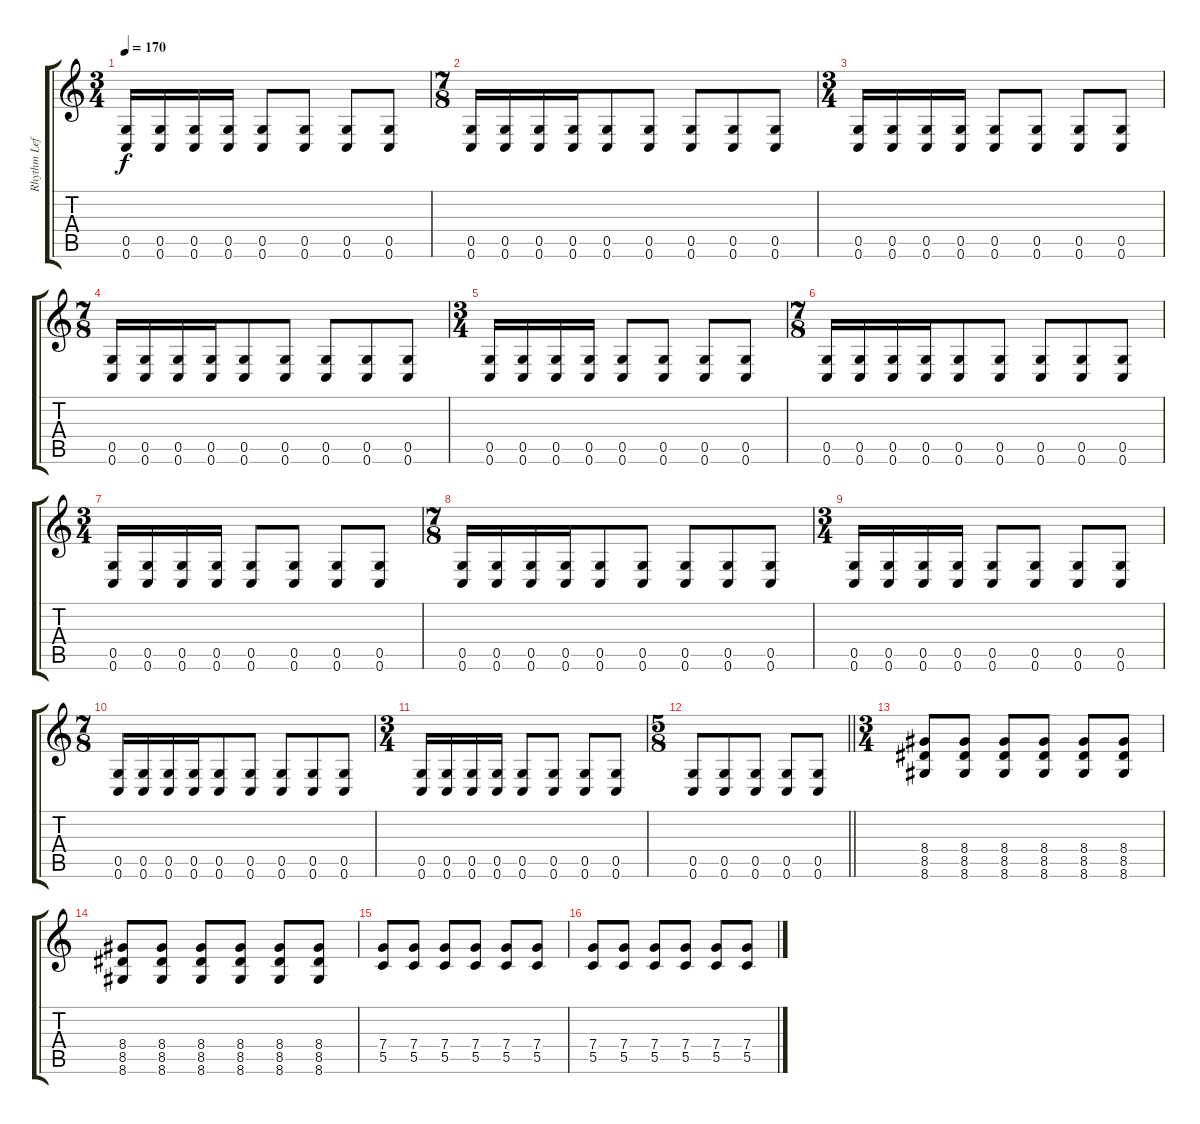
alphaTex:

\track ("Rhythm Left" "Rhythm Lef") {instrument distortionguitar}
\staff {score tabs}
\tuning (D4 A3 F3 C3 G2 C2) {hide}
\ts (3 4)
\tempo 170
\clef g2
\ks c
(0.5 0.6).16{dy f} (0.5 0.6).16 (0.5 0.6).16 (0.5 0.6).16 (0.5 0.6).8 (0.5 0.6).8 (0.5 0.6).8 (0.5 0.6).8 |
\ts (7 8)
(0.5 0.6).16 (0.5 0.6).16 (0.5 0.6).16 (0.5 0.6).16 (0.5 0.6).8 (0.5 0.6).8 (0.5 0.6).8 (0.5 0.6).8 (0.5 0.6).8 |
\ts (3 4)
(0.5 0.6).16 (0.5 0.6).16 (0.5 0.6).16 (0.5 0.6).16 (0.5 0.6).8 (0.5 0.6).8 (0.5 0.6).8 (0.5 0.6).8 |
\ts (7 8)
(0.5 0.6).16 (0.5 0.6).16 (0.5 0.6).16 (0.5 0.6).16 (0.5 0.6).8 (0.5 0.6).8 (0.5 0.6).8 (0.5 0.6).8 (0.5 0.6).8 |
\ts (3 4)
(0.5 0.6).16 (0.5 0.6).16 (0.5 0.6).16 (0.5 0.6).16 (0.5 0.6).8 (0.5 0.6).8 (0.5 0.6).8 (0.5 0.6).8 |
\ts (7 8)
(0.5 0.6).16 (0.5 0.6).16 (0.5 0.6).16 (0.5 0.6).16 (0.5 0.6).8 (0.5 0.6).8 (0.5 0.6).8 (0.5 0.6).8 (0.5 0.6).8 |
\ts (3 4)
(0.5 0.6).16 (0.5 0.6).16 (0.5 0.6).16 (0.5 0.6).16 (0.5 0.6).8 (0.5 0.6).8 (0.5 0.6).8 (0.5 0.6).8 |
\ts (7 8)
(0.5 0.6).16 (0.5 0.6).16 (0.5 0.6).16 (0.5 0.6).16 (0.5 0.6).8 (0.5 0.6).8 (0.5 0.6).8 (0.5 0.6).8 (0.5 0.6).8 |
\ts (3 4)
(0.5 0.6).16 (0.5 0.6).16 (0.5 0.6).16 (0.5 0.6).16 (0.5 0.6).8 (0.5 0.6).8 (0.5 0.6).8 (0.5 0.6).8 |
\ts (7 8)
(0.5 0.6).16 (0.5 0.6).16 (0.5 0.6).16 (0.5 0.6).16 (0.5 0.6).8 (0.5 0.6).8 (0.5 0.6).8 (0.5 0.6).8 (0.5 0.6).8 |
\ts (3 4)
(0.5 0.6).16 (0.5 0.6).16 (0.5 0.6).16 (0.5 0.6).16 (0.5 0.6).8 (0.5 0.6).8 (0.5 0.6).8 (0.5 0.6).8 |
\ts (5 8)
\barLineRight lightlight
(0.5 0.6).8 (0.5 0.6).8 (0.5 0.6).8 (0.5 0.6).8 (0.5 0.6).8 |
\ts (3 4)
\section ("" "")
(8.4 8.5 8.6).8 (8.4 8.5 8.6).8 (8.4 8.5 8.6).8 (8.4 8.5 8.6).8 (8.4 8.5 8.6).8 (8.4 8.5 8.6).8 |
(8.4 8.5 8.6).8 (8.4 8.5 8.6).8 (8.4 8.5 8.6).8 (8.4 8.5 8.6).8 (8.4 8.5 8.6).8 (8.4 8.5 8.6).8 |
(7.4 5.5).8 (7.4 5.5).8 (7.4 5.5).8 (7.4 5.5).8 (7.4 5.5).8 (7.4 5.5).8 |
(7.4 5.5).8 (7.4 5.5).8 (7.4 5.5).8 (7.4 5.5).8 (7.4 5.5).8 (7.4 5.5).8
